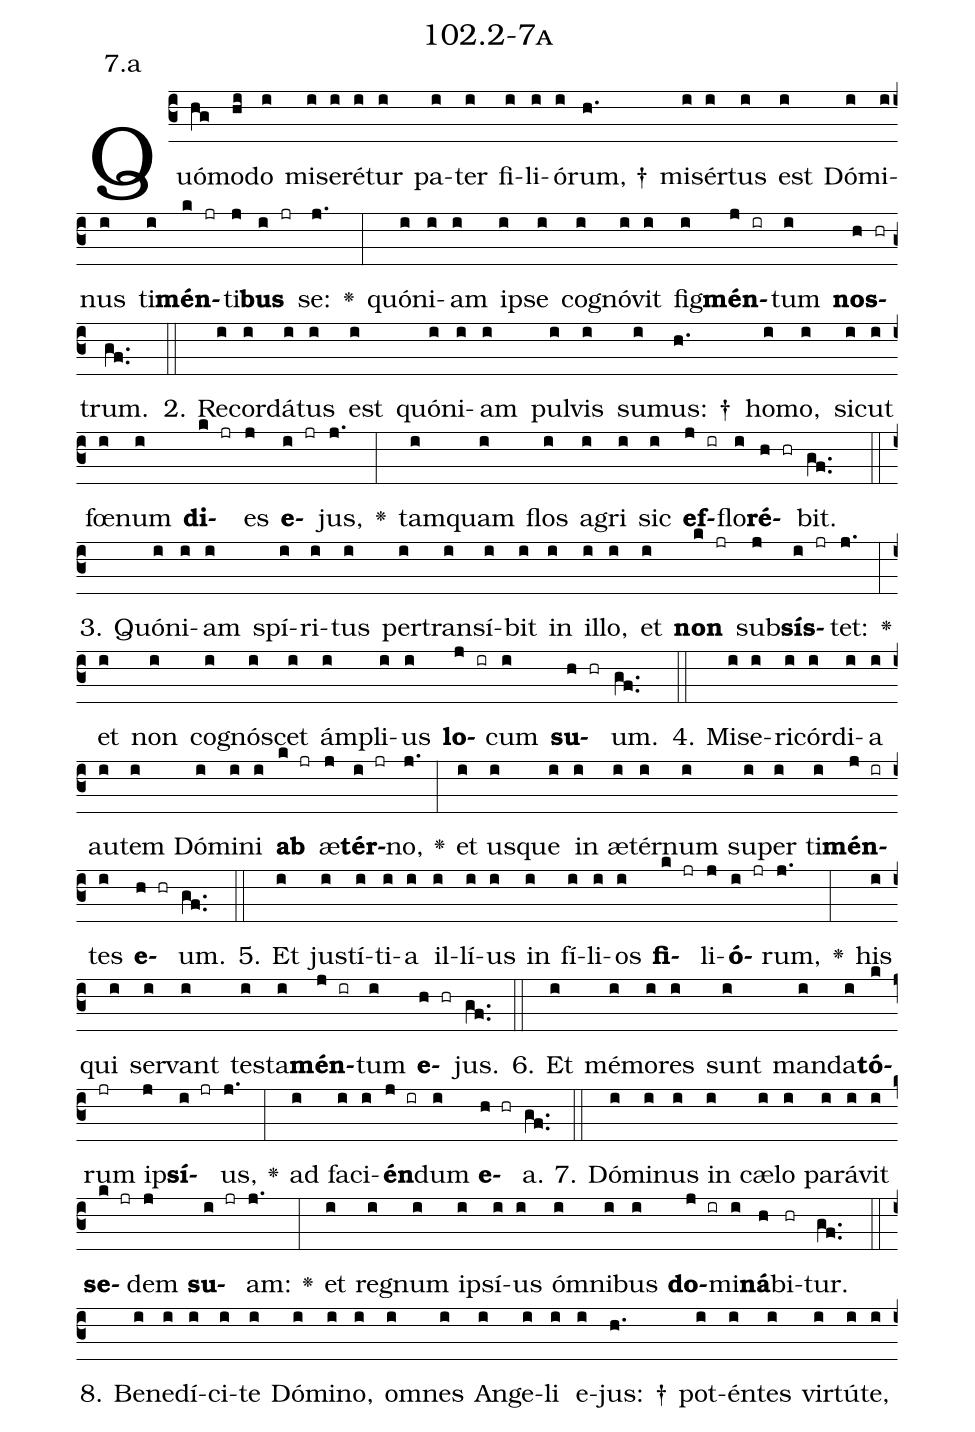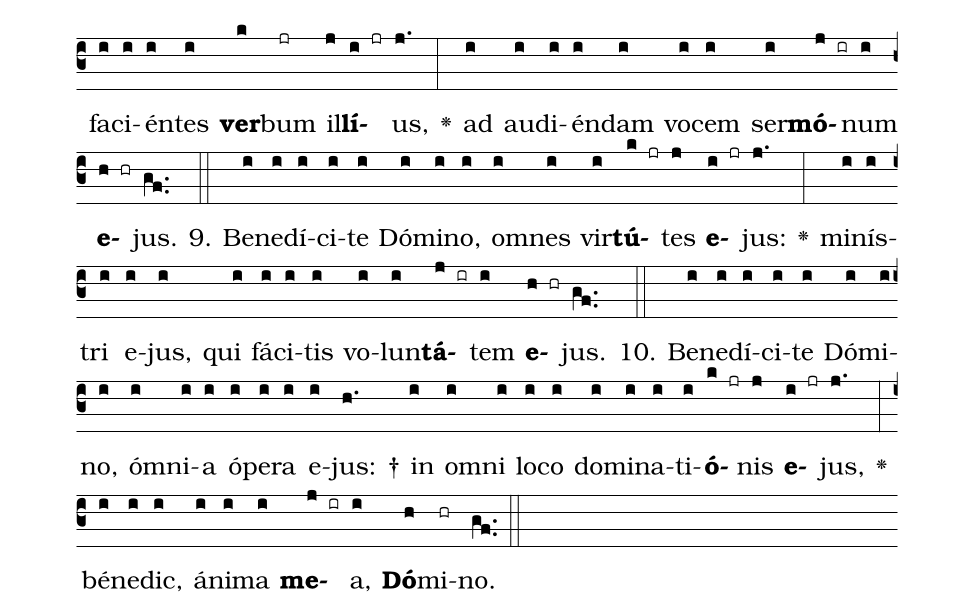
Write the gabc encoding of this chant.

name: 102.2-7a;
annotation: 7.a;
%%
(c3)Quó(hg)mo(hi)do(i) mi(i)se(i)ré(i)tur(i) pa(i)ter(i) fi(i)li(i)ó(i)rum, †(h.) mi(i)sér(i)tus(i) est(i) Dó(i)mi(i)nus(i) ti(i)<b>mén</b>(k jr)ti(j)<b>bus</b>(i jr) se:(j.) <v>\greheightstar</v>(:) quón(i)i(i)am(i) ip(i)se(i) co(i)gnó(i)vit(i) fig(i)<b>mén</b>(j ir)tum(i) <b>nos</b>(h hr)trum.(gf..) (::)
2. Re(i)cor(i)dá(i)tus(i) est(i) quón(i)i(i)am(i) pul(i)vis(i) su(i)mus: †(h.) ho(i)mo,(i) sic(i)ut(i) fœ(i)num(i) <b>di</b>(k jr)es(j) <b>e</b>(i jr)jus,(j.) <v>\greheightstar</v>(:) tam(i)quam(i) flos(i) a(i)gri(i) sic(i) <b>ef</b>(j ir)flo(i)<b>ré</b>(h hr)bit.(gf..) (::)
3. Quón(i)i(i)am(i) spí(i)ri(i)tus(i) per(i)trans(i)í(i)bit(i) in(i) il(i)lo,(i) et(i) <b>non</b>(k jr) sub(j)<b>sís</b>(i jr)tet:(j.) <v>\greheightstar</v>(:) et(i) non(i) co(i)gnó(i)scet(i) ám(i)pli(i)us(i) <b>lo</b>(j ir)cum(i) <b>su</b>(h hr)um.(gf..) (::)
4. Mi(i)se(i)ri(i)cór(i)di(i)a(i) au(i)tem(i) Dó(i)mi(i)ni(i) <b>ab</b>(k jr) æ(j)<b>tér</b>(i jr)no,(j.) <v>\greheightstar</v>(:) et(i) us(i)que(i) in(i) æ(i)tér(i)num(i) su(i)per(i) ti(i)<b>mén</b>(j ir)tes(i) <b>e</b>(h hr)um.(gf..) (::)
5. Et(i) jus(i)tí(i)ti(i)a(i) il(i)lí(i)us(i) in(i) fí(i)li(i)os(i) <b>fi</b>(k jr)li(j)<b>ó</b>(i jr)rum,(j.) <v>\greheightstar</v>(:) his(i) qui(i) ser(i)vant(i) tes(i)ta(i)<b>mén</b>(j ir)tum(i) <b>e</b>(h hr)jus.(gf..) (::)
6. Et(i) mé(i)mo(i)res(i) sunt(i) man(i)da(i)<b>tó</b>(k)rum(jr) ip(j)<b>sí</b>(i jr)us,(j.) <v>\greheightstar</v>(:) ad(i) fa(i)ci(i)<b>én</b>(j ir)dum(i) <b>e</b>(h hr)a.(gf..) (::)
7. Dó(i)mi(i)nus(i) in(i) cæ(i)lo(i) pa(i)rá(i)vit(i) <b>se</b>(k jr)dem(j) <b>su</b>(i jr)am:(j.) <v>\greheightstar</v>(:) et(i) re(i)gnum(i) ip(i)sí(i)us(i) óm(i)ni(i)bus(i) <b>do</b>(j ir)mi(i)<b>ná</b>(h)bi(hr)tur.(gf..) (::)
8. Be(i)ne(i)dí(i)ci(i)te(i) Dó(i)mi(i)no,(i) om(i)nes(i) An(i)ge(i)li(i) e(i)jus: †(h.) pot(i)én(i)tes(i) vir(i)tú(i)te,(i) fa(i)ci(i)én(i)tes(i) <b>ver</b>(k)bum(jr) il(j)<b>lí</b>(i jr)us,(j.) <v>\greheightstar</v>(:) ad(i) au(i)di(i)én(i)dam(i) vo(i)cem(i) ser(i)<b>mó</b>(j ir)num(i) <b>e</b>(h hr)jus.(gf..) (::)
9. Be(i)ne(i)dí(i)ci(i)te(i) Dó(i)mi(i)no,(i) om(i)nes(i) vir(i)<b>tú</b>(k jr)tes(j) <b>e</b>(i jr)jus:(j.) <v>\greheightstar</v>(:) mi(i)nís(i)tri(i) e(i)jus,(i) qui(i) fá(i)ci(i)tis(i) vo(i)lun(i)<b>tá</b>(j ir)tem(i) <b>e</b>(h hr)jus.(gf..) (::)
10. Be(i)ne(i)dí(i)ci(i)te(i) Dó(i)mi(i)no,(i) óm(i)ni(i)a(i) ó(i)pe(i)ra(i) e(i)jus: †(h.) in(i) om(i)ni(i) lo(i)co(i) do(i)mi(i)na(i)ti(i)<b>ó</b>(k jr)nis(j) <b>e</b>(i jr)jus,(j.) <v>\greheightstar</v>(:) bé(i)ne(i)dic,(i) á(i)ni(i)ma(i) <b>me</b>(j ir)a,(i) <b>Dó</b>(h)mi(hr)no.(gf..) (::)
